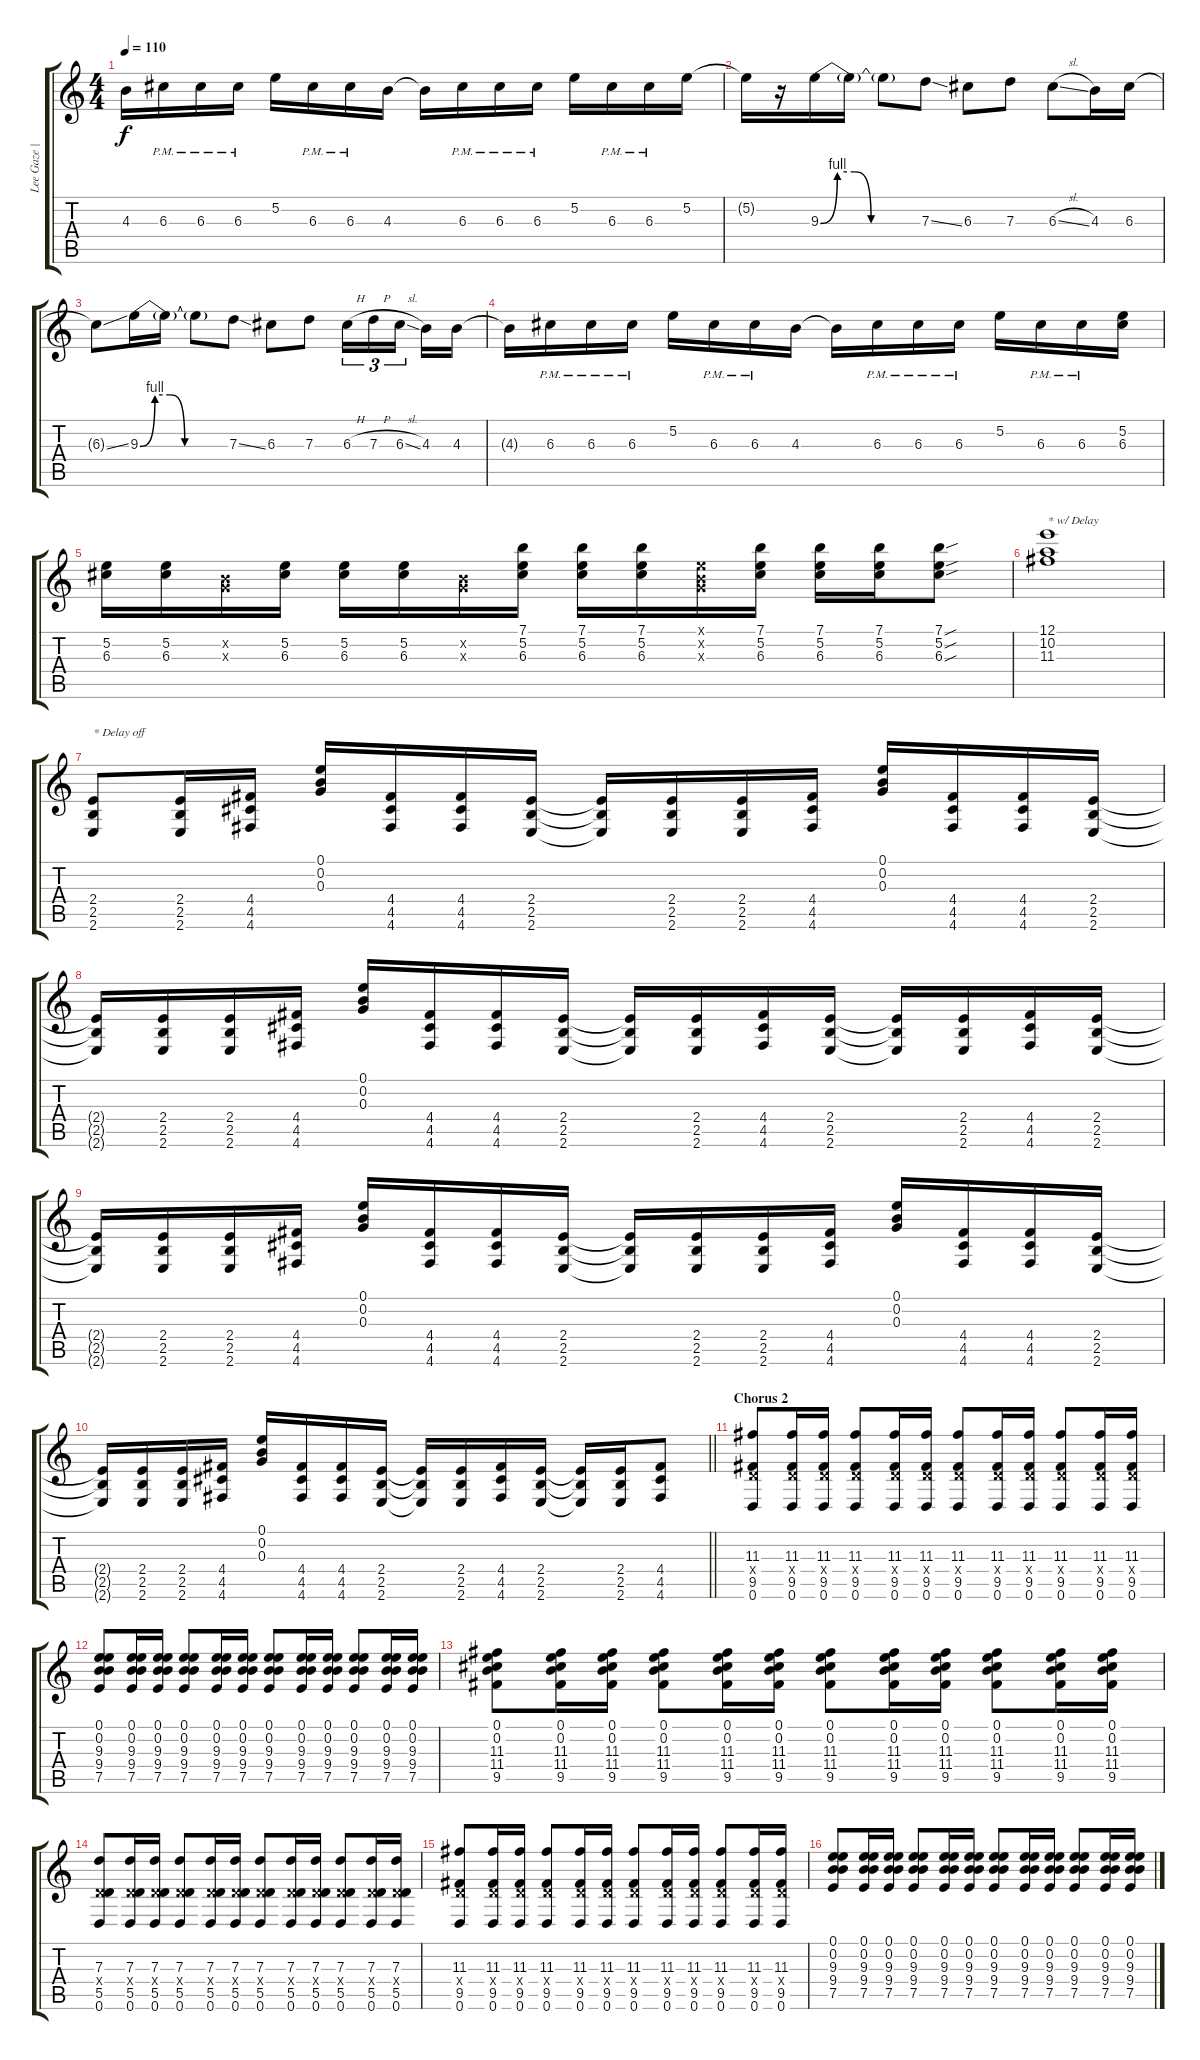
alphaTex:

\track ("Lee Gaze | Lead" "Lee Gaze |") {instrument distortionguitar}
\staff {score tabs}
\tuning (E4 B3 G3 D3 A2 D2) {hide}
\ts (4 4)
\tempo 110
\clef g2
\ks c
4.3{t}.16{dy f} 6.3{pm}.16 6.3{pm}.16 6.3{pm}.16 5.2.16 6.3{pm}.16 6.3{pm}.16 4.3.16 4.3{t}.16 6.3{pm}.16 6.3{pm}.16 6.3{pm}.16 5.2.16 6.3{pm}.16 6.3{pm}.16 5.2.16 |
5.2{t}.16 r.16 9.3{be (custom 0 0 10 4 20 4 30 0 60 0)}.16 9.3{t}.16 9.3{t}.8 7.3{ss}.8 6.3.8 7.3.8 6.3{sl}.8 4.3.16 6.3.16 |
6.3{ss t}.8 9.3{be (custom 0 0 10 4 20 4 30 0 60 0)}.16 9.3{t}.16 9.3{t}.8 7.3{ss}.8 6.3.8 7.3.8 6.3{h}.16{tu (3 2)} 7.3{h}.16{tu (3 2)} 6.3{sl}.16{tu (3 2) beam splitsecondary} 4.3.16 4.3.16 |
4.3{t}.16 6.3{pm}.16 6.3{pm}.16 6.3{pm}.16 5.2.16 6.3{pm}.16 6.3{pm}.16 4.3.16 4.3{t}.16 6.3{pm}.16 6.3{pm}.16 6.3{pm}.16 5.2.16 6.3{pm}.16 6.3{pm}.16 (5.2 6.3).16 |
(5.2 6.3).16 (5.2 6.3).16 (0.2{x} 0.3{x}).16 (5.2 6.3).16 (5.2 6.3).16 (5.2 6.3).16 (0.2{x} 0.3{x}).16 (7.1 5.2 6.3).16 (7.1 5.2 6.3).16 (7.1 5.2 6.3).16 (0.1{x} 0.2{x} 0.3{x}).16 (7.1 5.2 6.3).16 (7.1 5.2 6.3).16 (7.1 5.2 6.3).16 (7.1{sou} 5.2{sou} 6.3{sou}).8 |
(12.1 10.2 11.3).1{txt "* w/ Delay" instrument electricguitarjazz} |
(2.4 2.5 2.6).8{txt "* Delay off" instrument distortionguitar} (2.4 2.5 2.6).16 (4.4 4.5 4.6).16 (0.1 0.2 0.3).16 (4.4 4.5 4.6).16 (4.4 4.5 4.6).16 (2.4 2.5 2.6).16 (2.4{t} 2.5{t} 2.6{t}).16 (2.4 2.5 2.6).16 (2.4 2.5 2.6).16 (4.4 4.5 4.6).16 (0.1 0.2 0.3).16 (4.4 4.5 4.6).16 (4.4 4.5 4.6).16 (2.4 2.5 2.6).16 |
(2.4{t} 2.5{t} 2.6{t}).16 (2.4 2.5 2.6).16 (2.4 2.5 2.6).16 (4.4 4.5 4.6).16 (0.1 0.2 0.3).16 (4.4 4.5 4.6).16 (4.4 4.5 4.6).16 (2.4 2.5 2.6).16 (2.4{t} 2.5{t} 2.6{t}).16 (2.4 2.5 2.6).16 (4.4 4.5 4.6).16 (2.4 2.5 2.6).16 (2.4{t} 2.5{t} 2.6{t}).16 (2.4 2.5 2.6).16 (4.4 4.5 4.6).16 (2.4 2.5 2.6).16 |
(2.4{t} 2.5{t} 2.6{t}).16 (2.4 2.5 2.6).16 (2.4 2.5 2.6).16 (4.4 4.5 4.6).16 (0.1 0.2 0.3).16 (4.4 4.5 4.6).16 (4.4 4.5 4.6).16 (2.4 2.5 2.6).16 (2.4{t} 2.5{t} 2.6{t}).16 (2.4 2.5 2.6).16 (2.4 2.5 2.6).16 (4.4 4.5 4.6).16 (0.1 0.2 0.3).16 (4.4 4.5 4.6).16 (4.4 4.5 4.6).16 (2.4 2.5 2.6).16 |
\barLineRight lightlight
(2.4{t} 2.5{t} 2.6{t}).16 (2.4 2.5 2.6).16 (2.4 2.5 2.6).16 (4.4 4.5 4.6).16 (0.1 0.2 0.3).16 (4.4 4.5 4.6).16 (4.4 4.5 4.6).16 (2.4 2.5 2.6).16 (2.4{t} 2.5{t} 2.6{t}).16 (2.4 2.5 2.6).16 (4.4 4.5 4.6).16 (2.4 2.5 2.6).16 (2.4{t} 2.5{t} 2.6{t}).16 (2.4 2.5 2.6).16 (4.4 4.5 4.6).8 |
\section ("" "Chorus 2")
(11.3 0.4{x} 9.5 0.6).8 (11.3 0.4{x} 9.5 0.6).16 (11.3 0.4{x} 9.5 0.6).16 (11.3 0.4{x} 9.5 0.6).8 (11.3 0.4{x} 9.5 0.6).16 (11.3 0.4{x} 9.5 0.6).16 (11.3 0.4{x} 9.5 0.6).8 (11.3 0.4{x} 9.5 0.6).16 (11.3 0.4{x} 9.5 0.6).16 (11.3 0.4{x} 9.5 0.6).8 (11.3 0.4{x} 9.5 0.6).16 (11.3 0.4{x} 9.5 0.6).16 |
(0.1 0.2 9.3 9.4 7.5).8 (0.1 0.2 9.3 9.4 7.5).16 (0.1 0.2 9.3 9.4 7.5).16 (0.1 0.2 9.3 9.4 7.5).8 (0.1 0.2 9.3 9.4 7.5).16 (0.1 0.2 9.3 9.4 7.5).16 (0.1 0.2 9.3 9.4 7.5).8 (0.1 0.2 9.3 9.4 7.5).16 (0.1 0.2 9.3 9.4 7.5).16 (0.1 0.2 9.3 9.4 7.5).8 (0.1 0.2 9.3 9.4 7.5).16 (0.1 0.2 9.3 9.4 7.5).16 |
(0.1 0.2 11.3 11.4 9.5).8 (0.1 0.2 11.3 11.4 9.5).16 (0.1 0.2 11.3 11.4 9.5).16 (0.1 0.2 11.3 11.4 9.5).8 (0.1 0.2 11.3 11.4 9.5).16 (0.1 0.2 11.3 11.4 9.5).16 (0.1 0.2 11.3 11.4 9.5).8 (0.1 0.2 11.3 11.4 9.5).16 (0.1 0.2 11.3 11.4 9.5).16 (0.1 0.2 11.3 11.4 9.5).8 (0.1 0.2 11.3 11.4 9.5).16 (0.1 0.2 11.3 11.4 9.5).16 |
(7.3 0.4{x} 5.5 0.6).8 (7.3 0.4{x} 5.5 0.6).16 (7.3 0.4{x} 5.5 0.6).16 (7.3 0.4{x} 5.5 0.6).8 (7.3 0.4{x} 5.5 0.6).16 (7.3 0.4{x} 5.5 0.6).16 (7.3 0.4{x} 5.5 0.6).8 (7.3 0.4{x} 5.5 0.6).16 (7.3 0.4{x} 5.5 0.6).16 (7.3 0.4{x} 5.5 0.6).8 (7.3 0.4{x} 5.5 0.6).16 (7.3 0.4{x} 5.5 0.6).16 |
(11.3 0.4{x} 9.5 0.6).8 (11.3 0.4{x} 9.5 0.6).16 (11.3 0.4{x} 9.5 0.6).16 (11.3 0.4{x} 9.5 0.6).8 (11.3 0.4{x} 9.5 0.6).16 (11.3 0.4{x} 9.5 0.6).16 (11.3 0.4{x} 9.5 0.6).8 (11.3 0.4{x} 9.5 0.6).16 (11.3 0.4{x} 9.5 0.6).16 (11.3 0.4{x} 9.5 0.6).8 (11.3 0.4{x} 9.5 0.6).16 (11.3 0.4{x} 9.5 0.6).16 |
(0.1 0.2 9.3 9.4 7.5).8 (0.1 0.2 9.3 9.4 7.5).16 (0.1 0.2 9.3 9.4 7.5).16 (0.1 0.2 9.3 9.4 7.5).8 (0.1 0.2 9.3 9.4 7.5).16 (0.1 0.2 9.3 9.4 7.5).16 (0.1 0.2 9.3 9.4 7.5).8 (0.1 0.2 9.3 9.4 7.5).16 (0.1 0.2 9.3 9.4 7.5).16 (0.1 0.2 9.3 9.4 7.5).8 (0.1 0.2 9.3 9.4 7.5).16 (0.1 0.2 9.3 9.4 7.5).16
